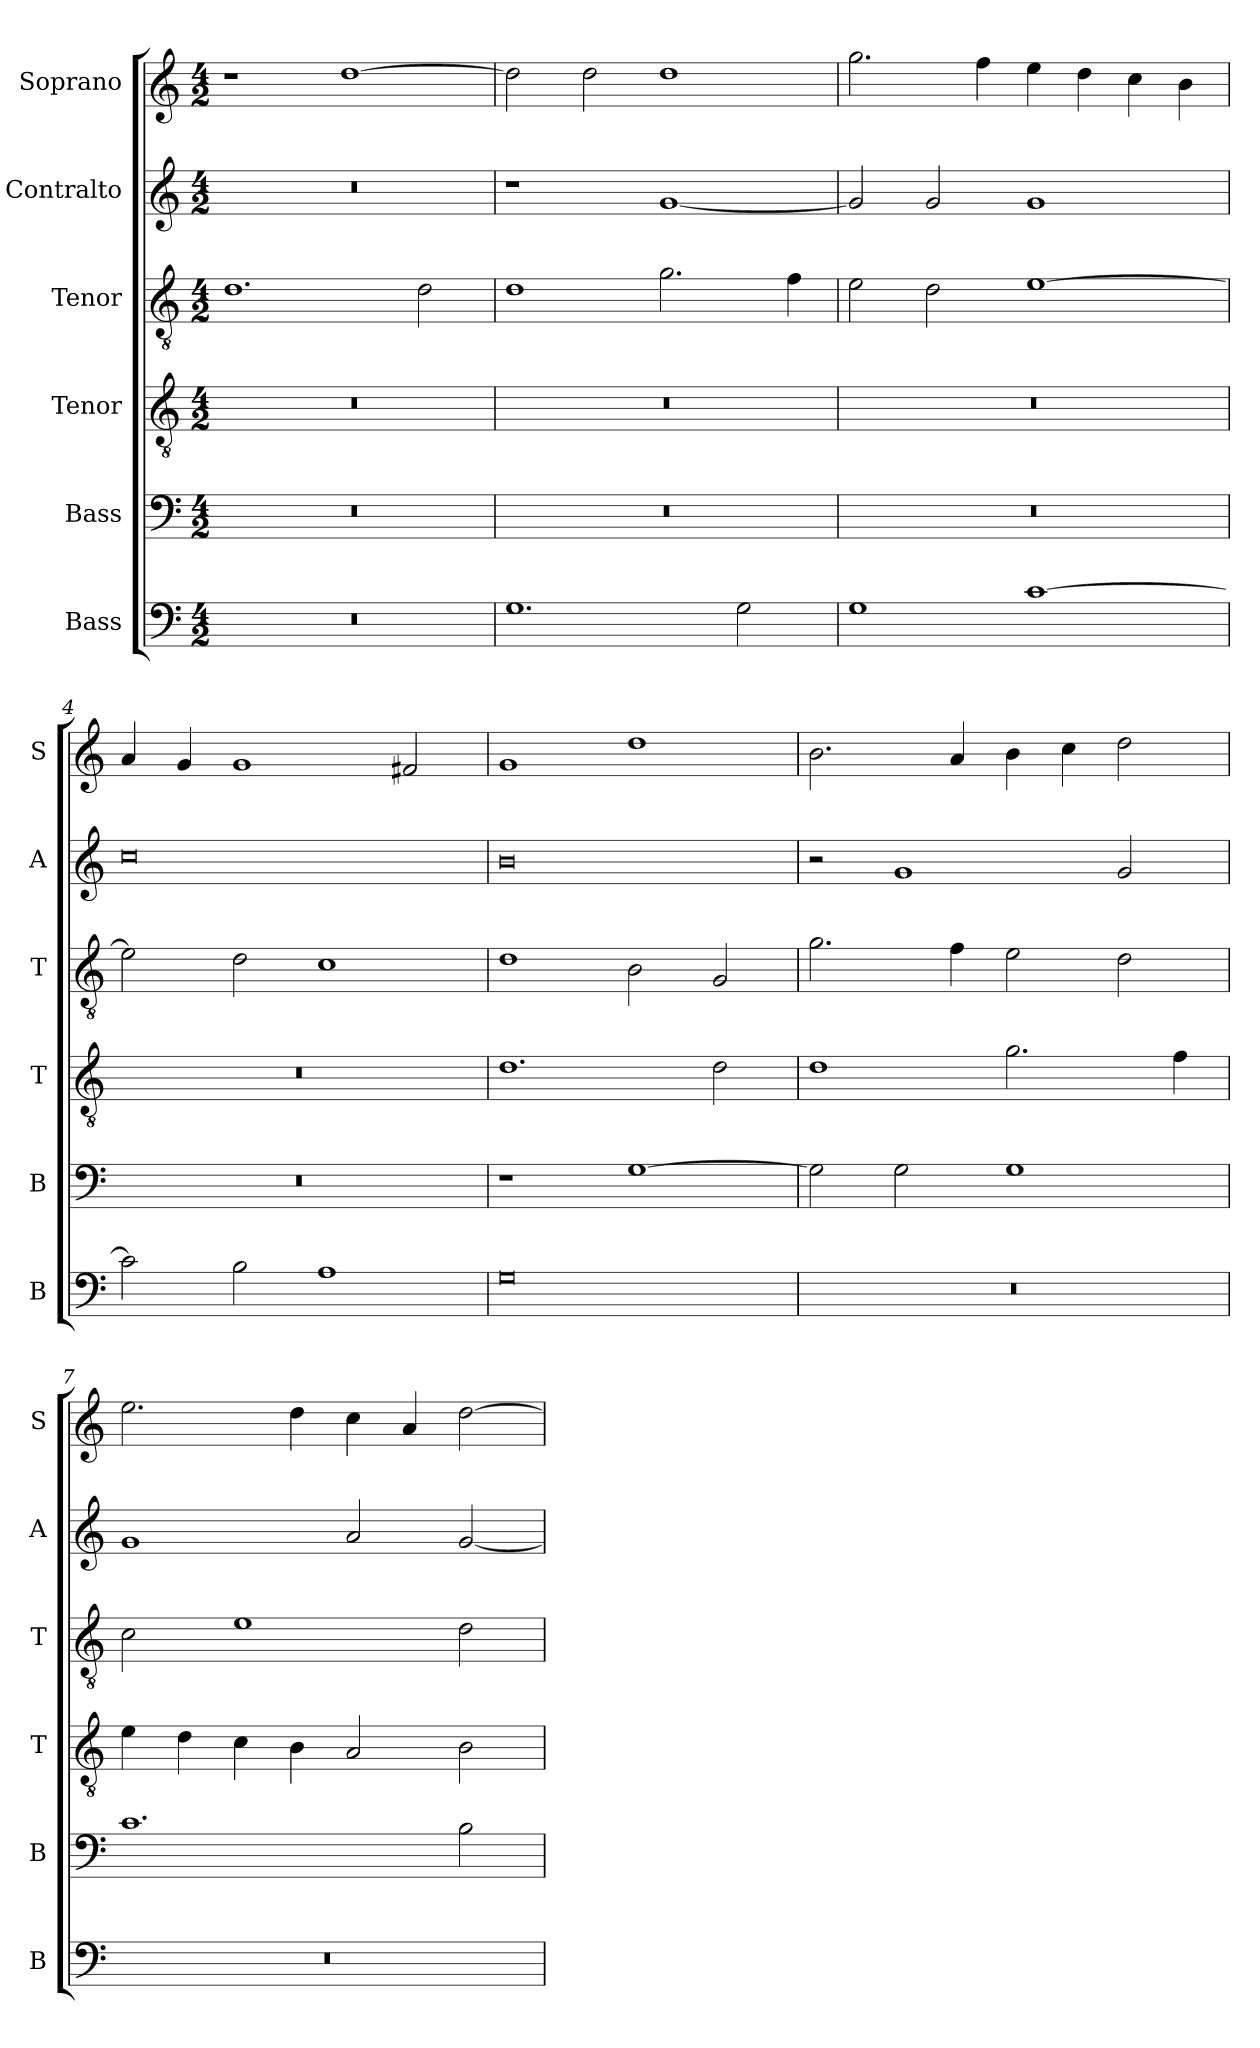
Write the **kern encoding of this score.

**kern	**kern	**kern	**kern	**kern	**kern
*part6	*part5	*part4	*part3	*part2	*part1
*staff6	*staff5	*staff4	*staff3	*staff2	*staff1
*I"Bass	*I"Bass	*I"Tenor	*I"Tenor	*I"Contralto	*I"Soprano
*I'B	*I'B	*I'T	*I'T	*I'A	*I'S
*clefF4	*clefF4	*clefGv2	*clefGv2	*clefG2	*clefG2
*k[]	*k[]	*k[]	*k[]	*k[]	*k[]
*C:ion	*C:ion	*C:ion	*C:ion	*C:ion	*C:ion
*M4/2	*M4/2	*M4/2	*M4/2	*M4/2	*M4/2
=1	=1	=1	=1	=1	=1
0r	0r	0r	1.d	0r	1r
.	.	.	.	.	[1dd
.	.	.	2d	.	.
=2	=2	=2	=2	=2	=2
1.G	0r	0r	1d	1r	2dd]
.	.	.	.	.	2dd
.	.	.	2.g	[1g	1dd
2G	.	.	.	.	.
.	.	.	4f	.	.
=3	=3	=3	=3	=3	=3
1G	0r	0r	2e	2g]	2.gg
.	.	.	2d	2g	.
.	.	.	.	.	4ff
[1c	.	.	[1e	1g	4ee
.	.	.	.	.	4dd
.	.	.	.	.	4cc
.	.	.	.	.	4b
=4	=4	=4	=4	=4	=4
2c]	0r	0r	2e]	0cc	4a
.	.	.	.	.	4g
2B	.	.	2d	.	1g
1A	.	.	1c	.	.
.	.	.	.	.	2f#X
=5	=5	=5	=5	=5	=5
0G	1r	1.d	1d	0b	1g
.	[1G	.	2B	.	1dd
.	.	2d	2G	.	.
=6	=6	=6	=6	=6	=6
0r	2G]	1d	2.g	2r	2.b
.	2G	.	.	1g	.
.	.	.	4f	.	4a
.	1G	2.g	2e	.	4b
.	.	.	.	.	4cc
.	.	.	2d	2g	2dd
.	.	4f	.	.	.
=7	=7	=7	=7	=7	=7
0r	1.c	4e	2c	1g	2.ee
.	.	4d	.	.	.
.	.	4c	1e	.	.
.	.	4B	.	.	4dd
.	.	2A	.	2a	4cc
.	.	.	.	.	4a
.	2B	2B	2d	[2g	[2dd
=	=	=	=	=	=
*-	*-	*-	*-	*-	*-
